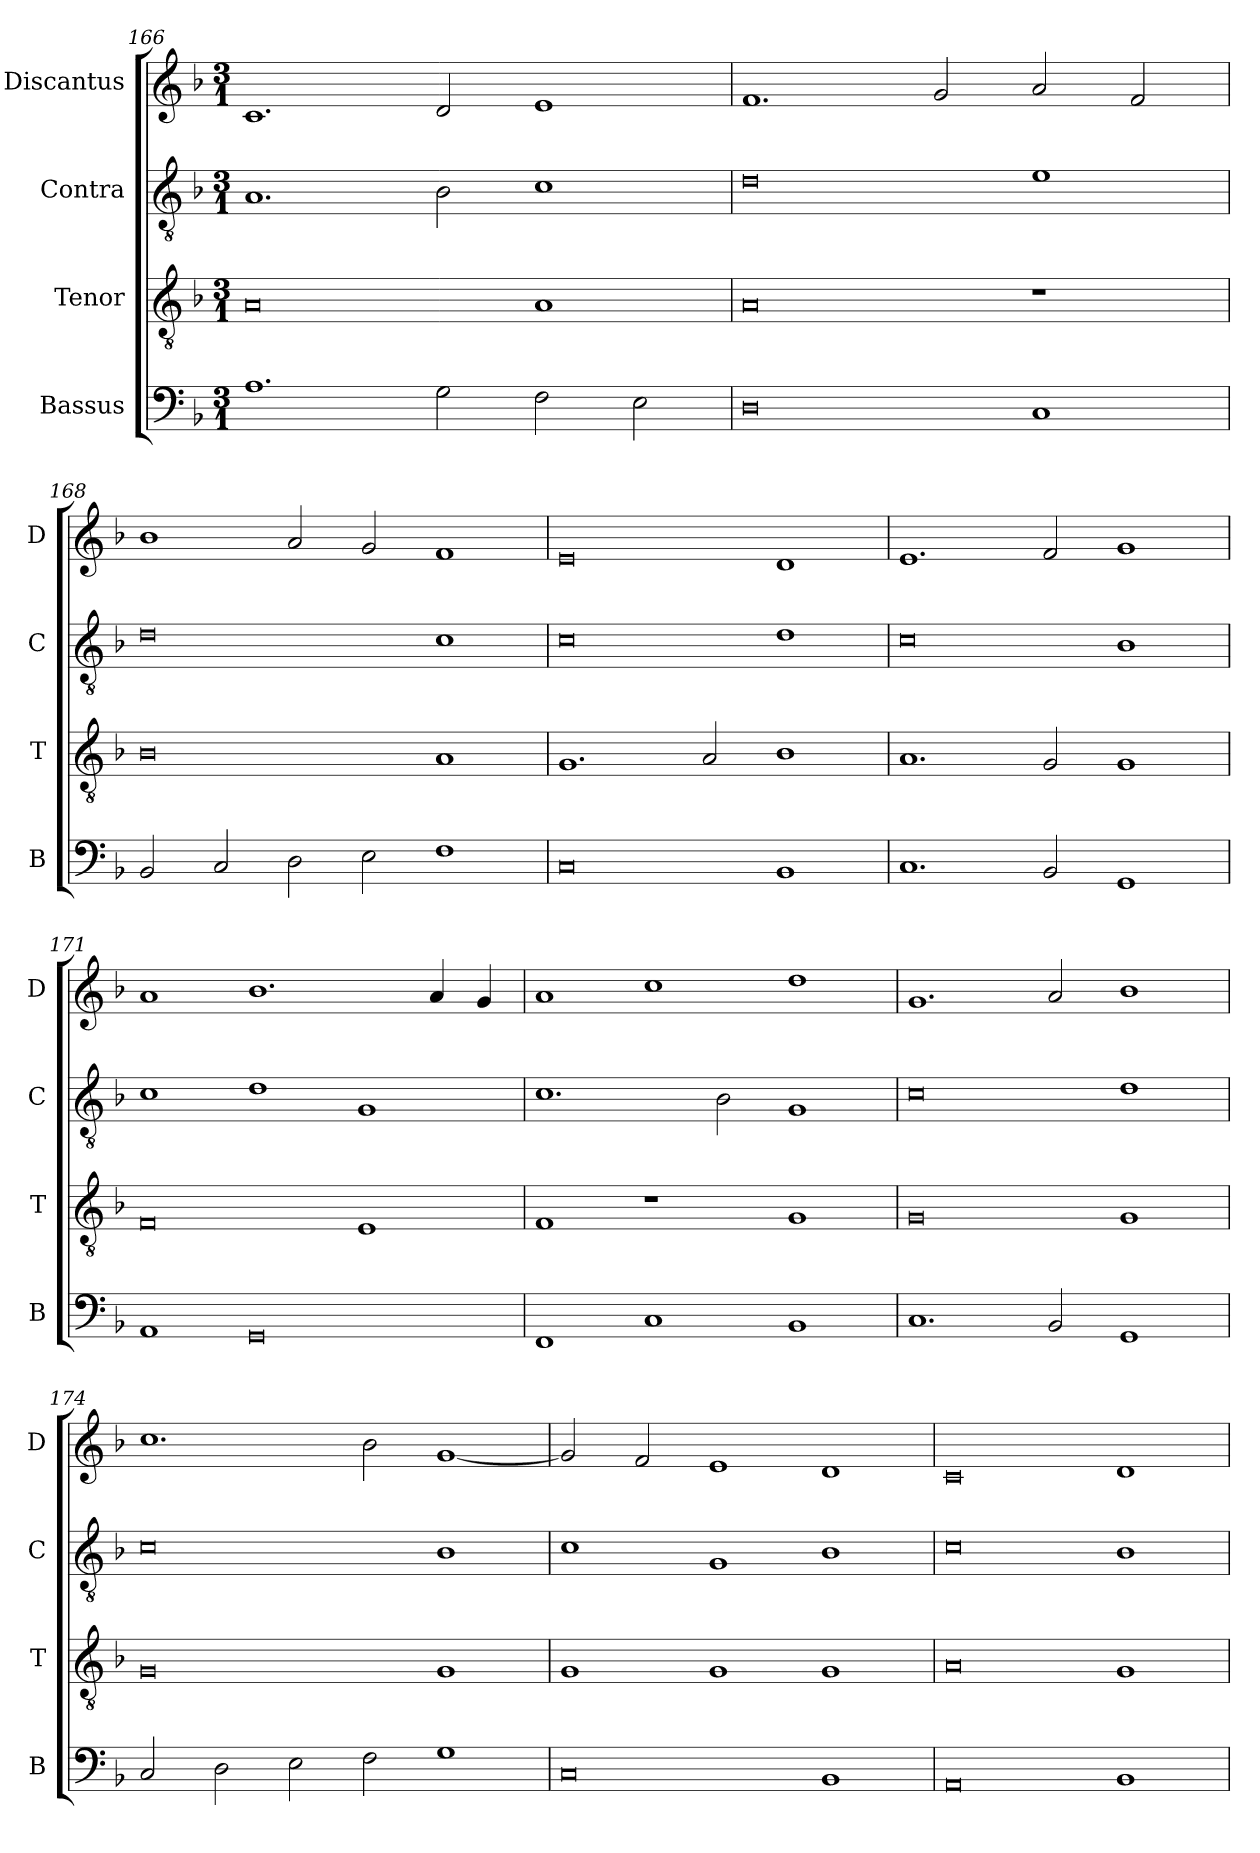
**kern	**kern	**kern	**kern
*part4	*part3	*part2	*part1
*staff4	*staff3	*staff2	*staff1
*I"Bassus	*I"Tenor	*I"Contra	*I"Discantus
*I'B	*I'T	*I'C	*I'D
*clefF4	*clefGv2	*clefGv2	*clefG2
*k[b-]	*k[b-]	*k[b-]	*k[b-]
*M3/1	*M3/1	*M3/1	*M3/1
=166	=166	=166	=166
1.A	0A	1.A	1.c
2G\	.	2B-\	2d/
2F\	1A	1c	1e
2E\	.	.	.
=167	=167	=167	=167
0D	0A	0d	1.f
.	.	.	2g/
1C	1r	1e	2a/
.	.	.	2f/
=168	=168	=168	=168
2BB-/	0B-	0d	1b-
2C/	.	.	.
2D\	.	.	2a/
2E\	.	.	2g/
1F	1A	1c	1f
=169	=169	=169	=169
0C	1.G	0c	0e
.	2A/	.	.
1BB-	1B-	1d	1d
=170	=170	=170	=170
1.C	1.A	0c	1.e
2BB-/	2G/	.	2f/
1GG	1G	1B-	1g
=171	=171	=171	=171
1AA	0F	1c	1a
0GG	.	1d	1.b-
.	1E	1G	.
.	.	.	4a/
.	.	.	4g/
=172	=172	=172	=172
1FF	1F	1.c	1a
1C	1r	.	1cc
.	.	2B-\	.
1BB-	1G	1G	1dd
=173	=173	=173	=173
1.C	0G	0c	1.g
2BB-/	.	.	2a/
1GG	1G	1d	1b-
=174	=174	=174	=174
2C/	0G	0c	1.cc
2D\	.	.	.
2E\	.	.	.
2F\	.	.	2b-\
1G	1G	1B-	[1g
=175	=175	=175	=175
0C	1G	1c	2g/]
.	.	.	2f/
.	1G	1G	1e
1BB-	1G	1B-	1d
=176	=176	=176	=176
0AA	0A	0c	0c
1BB-	1G	1B-	1d
=	=	=	=
*-	*-	*-	*-
